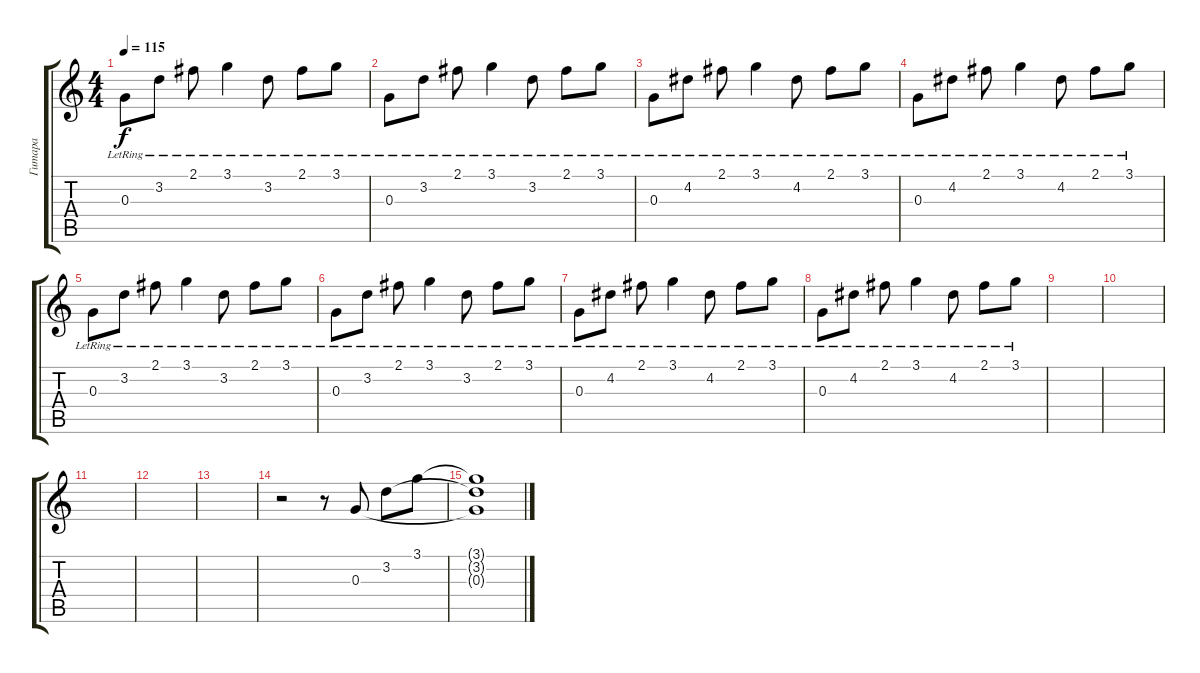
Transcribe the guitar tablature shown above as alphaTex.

\track ("Гитара" "Гитара") {instrument electricguitarclean}
\staff {score tabs}
\tuning (E4 B3 G3 D3 A2 E2) {hide}
\ts (4 4)
\tempo 115
\clef g2
\ks c
0.3{lr}.8{dy f} 3.2{lr}.8 2.1{lr}.8 3.1{lr}.4 3.2{lr}.8 2.1{lr}.8 3.1{lr}.8 |
0.3{lr}.8 3.2{lr}.8 2.1{lr}.8 3.1{lr}.4 3.2{lr}.8 2.1{lr}.8 3.1{lr}.8 |
0.3{lr}.8 4.2{lr}.8 2.1{lr}.8 3.1{lr}.4 4.2{lr}.8 2.1{lr}.8 3.1{lr}.8 |
0.3{lr}.8 4.2{lr}.8 2.1{lr}.8 3.1{lr}.4 4.2{lr}.8 2.1{lr}.8 3.1{lr}.8 |
0.3{lr}.8 3.2{lr}.8 2.1{lr}.8 3.1{lr}.4 3.2{lr}.8 2.1{lr}.8 3.1{lr}.8 |
0.3{lr}.8 3.2{lr}.8 2.1{lr}.8 3.1{lr}.4 3.2{lr}.8 2.1{lr}.8 3.1{lr}.8 |
0.3{lr}.8 4.2{lr}.8 2.1{lr}.8 3.1{lr}.4 4.2{lr}.8 2.1{lr}.8 3.1{lr}.8 |
0.3{lr}.8 4.2{lr}.8 2.1{lr}.8 3.1{lr}.4 4.2{lr}.8 2.1{lr}.8 3.1{lr}.8 |
|
|
|
|
|
r.2 r.8 0.3.8 3.2.8 3.1.8 |
(3.1{t} 3.2{t} 0.3{t}).1
